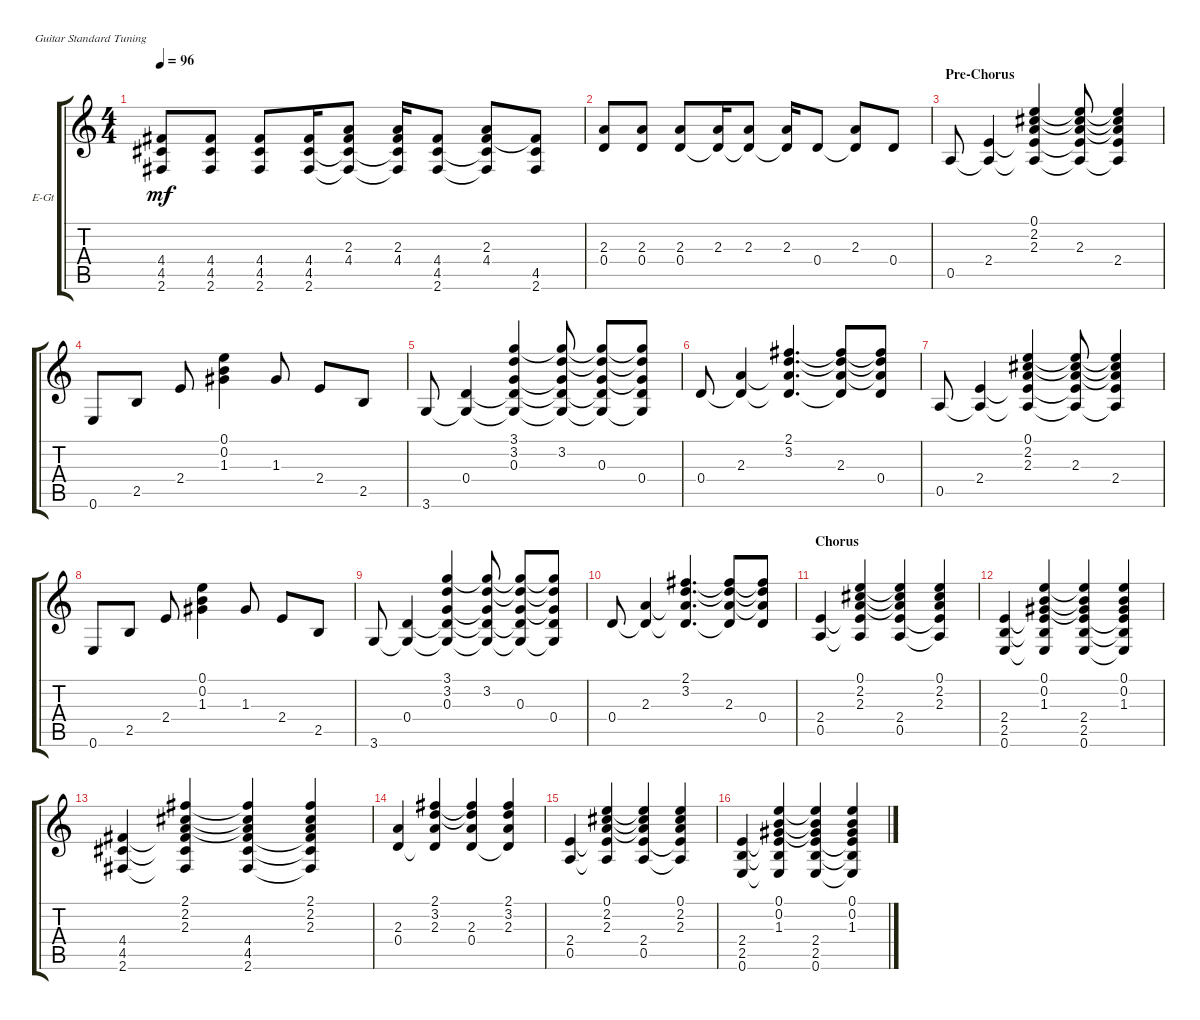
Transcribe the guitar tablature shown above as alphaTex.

\defaultSystemsLayout 4
\bracketExtendMode groupsimilarinstruments
\firstSystemTrackNameOrientation horizontal
\otherSystemsTrackNameOrientation horizontal
\track ("Richie" "E-Gt") {instrument electricguitarclean}
\staff {score tabs}
\tuning (E4 B3 G3 D3 A2 E2)
\ts (4 4)
\tempo 96
\clef g2
\ks c
(4.5 4.4 2.6).8{dy mf} (4.5 4.4 2.6).8 (4.5 4.4 2.6).8 (4.5 4.4 2.6).16 (4.4 4.5{t} 2.3 2.6{t}).8 (4.4 4.5{t} 2.3 2.6{t}).16 (4.5 4.4 2.6).8 (4.4 4.5{t} 2.3 2.6{t}).8 (4.5 4.4{t} 2.6).8 |
(0.4 2.3).8 (0.4 2.3).8 (0.4 2.3).8 (2.3 0.4{t}).16 (2.3 0.4{t}).8 (2.3 0.4{t}).16 0.4.8 (2.3 0.4{t}).8 0.4.8 |
\section ("" "Pre-Chorus")
0.5.8 (2.4 0.5{t}).4 (0.1 2.2 2.3 2.4{t} 0.5{t}).4 (2.3 2.4{t} 2.2{t} 0.1{t} 0.5{t}).8 (2.4 0.1{t} 2.2{t} 2.3{t} 0.5{t}).4 |
0.6.8 2.5.8 2.4.8 (1.3 0.2 0.1).4 1.3.8 2.4.8 2.5.8 |
3.6.8 (0.4 3.6{t}).4 (0.3 3.2 3.1 3.6{t} 0.4{t}).4 (3.2 3.6{t} 0.4{t} 0.3{t} 3.1{t}).8 (0.3 3.6{t} 0.4{t} 3.1{t} 3.2{t}).8 (0.4 3.6{t} 3.2{t} 3.1{t} 0.3{t}).8 |
0.4.8 (2.3 0.4{t}).4 (2.1 3.2 2.3{t} 0.4{t}).4{d} (2.3 3.2{t} 2.1{t} 0.4{t}).8 (0.4 2.1{t} 3.2{t} 2.3{t}).8 |
0.5.8 (2.4 0.5{t}).4 (0.1 2.2 2.3 2.4{t} 0.5{t}).4 (2.3 2.4{t} 2.2{t} 0.1{t} 0.5{t}).8 (2.4 0.1{t} 2.2{t} 2.3{t} 0.5{t}).4 |
0.6.8 2.5.8 2.4.8 (1.3 0.2 0.1).4 1.3.8 2.4.8 2.5.8 |
3.6.8 (0.4 3.6{t}).4 (0.3 3.2 3.1 3.6{t} 0.4{t}).4 (3.2 3.6{t} 0.4{t} 0.3{t} 3.1{t}).8 (0.3 3.6{t} 0.4{t} 3.1{t} 3.2{t}).8 (0.4 3.6{t} 3.2{t} 3.1{t} 0.3{t}).8 |
0.4.8 (2.3 0.4{t}).4 (2.1 3.2 2.3{t} 0.4{t}).4{d} (2.3 3.2{t} 2.1{t} 0.4{t}).8 (0.4 2.1{t} 3.2{t} 2.3{t}).8 |
\section ("" "Chorus")
(0.5 2.4).4 (2.3 2.2 2.4{t} 0.5{t} 0.1).4 (0.5 2.4 2.3{t} 2.2{t} 0.1{t}).4 (2.3 2.2 2.4{t} 0.5{t} 0.1).4 |
(2.5 2.4 0.6).4 (1.3 0.2 2.4{t} 2.5{t} 0.1 0.6{t}).4 (2.5 2.4 1.3{t} 0.2{t} 0.1{t} 0.6).4 (1.3 0.2 2.4{t} 2.5{t} 0.1 0.6{t}).4 |
(4.5 4.4 2.6).4 (2.3 2.2 4.4{t} 4.5{t} 2.1 2.6{t}).4 (4.5 4.4 2.3{t} 2.2{t} 2.1{t} 2.6).4 (2.3 2.2 4.4{t} 4.5{t} 2.1 2.6{t}).4 |
(0.4 2.3).4 (2.3 3.2 0.4{t} 2.1).4 (0.4 2.3 3.2{t} 2.1{t}).4 (2.3 3.2 0.4{t} 2.1).4 |
(0.5 2.4).4 (2.3 2.2 2.4{t} 0.5{t} 0.1).4 (0.5 2.4 2.3{t} 2.2{t} 0.1{t}).4 (2.3 2.2 2.4{t} 0.5{t} 0.1).4 |
(2.5 2.4 0.6).4 (1.3 0.2 2.4{t} 2.5{t} 0.1 0.6{t}).4 (2.5 2.4 1.3{t} 0.2{t} 0.1{t} 0.6).4 (1.3 0.2 2.4{t} 2.5{t} 0.1 0.6{t}).4
